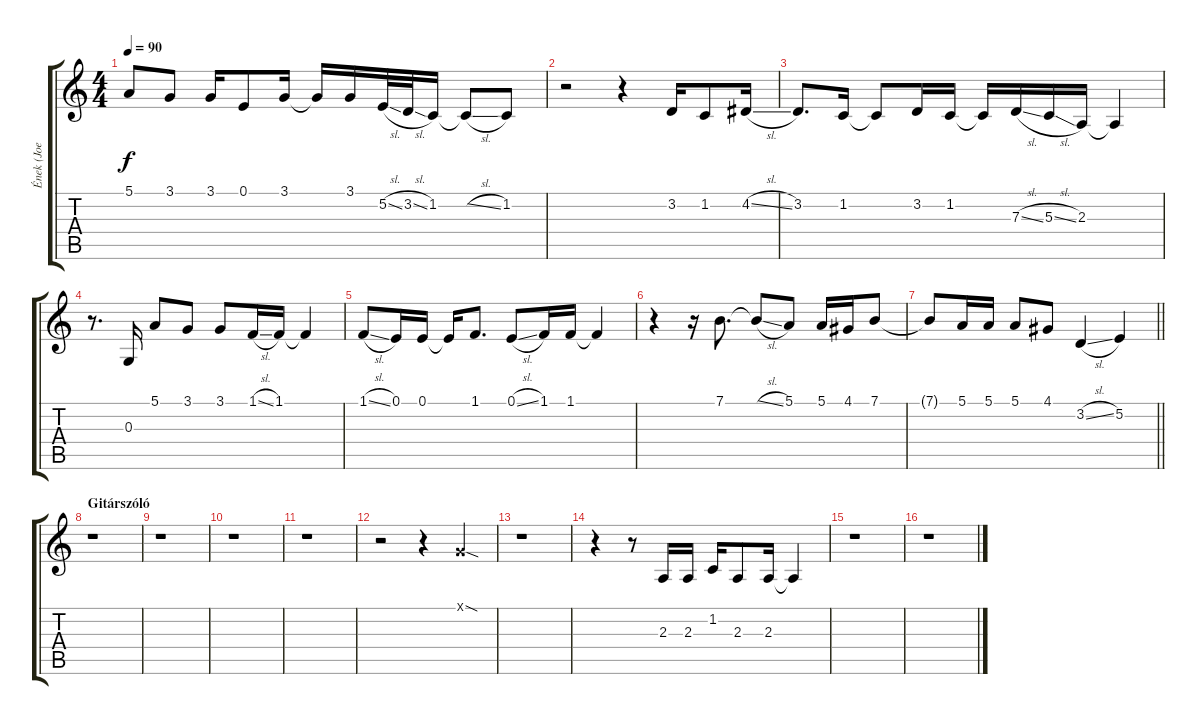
\track ("Ének (Joe Lynn Turner)" "Ének (Joe ") {instrument lead2sawtooth}
\staff {score tabs}
\tuning (E4 B3 G3 D3 A2 E2) {hide}
\ts (4 4)
\tempo 90
\clef g2
\ks c
5.1{t}.8{dy f} 3.1.8 3.1.16 0.1.8 3.1.16 3.1{t}.16 3.1.16 5.2{sl}.32 3.2{sl}.32 1.2.16 1.2{sl t}.8 1.2.8 |
r.2 r.4 3.2.16 1.2.8 4.2{sl}.16 |
3.2.8{d} 1.2.16 1.2{t}.8 3.2.16 1.2.16 1.2{t}.16 7.3{sl}.16 5.3{sl}.16 2.3.16 2.3{t}.4 |
r.8{d} 0.3.16 5.1.8 3.1.8 3.1.8 1.1{sl}.16 1.1.16 1.1{t}.4 |
1.1{sl}.8 0.1.16 0.1.16 0.1{t}.16 1.1.8{d} 0.1{sl}.8 1.1.16 1.1.16 1.1{t}.4 |
r.4 r.16 7.1.8{d} 7.1{sl t}.8 5.1.8 5.1.16 4.1.16 7.1.8 |
\barLineRight lightlight
7.1{t}.8 5.1.16 5.1.16 5.1.8 4.1.8 3.2{sl}.4 5.2.4 |
\section ("" "Gitárszóló")
r.1 |
r.1 |
r.1 |
r.1 |
r.2 r.4 3.1{sod x}.4 |
r.1 |
r.4 r.8 2.3.16 2.3.16 1.2.16 2.3.8 2.3.16 2.3{t}.4 |
r.1 |
r.1
